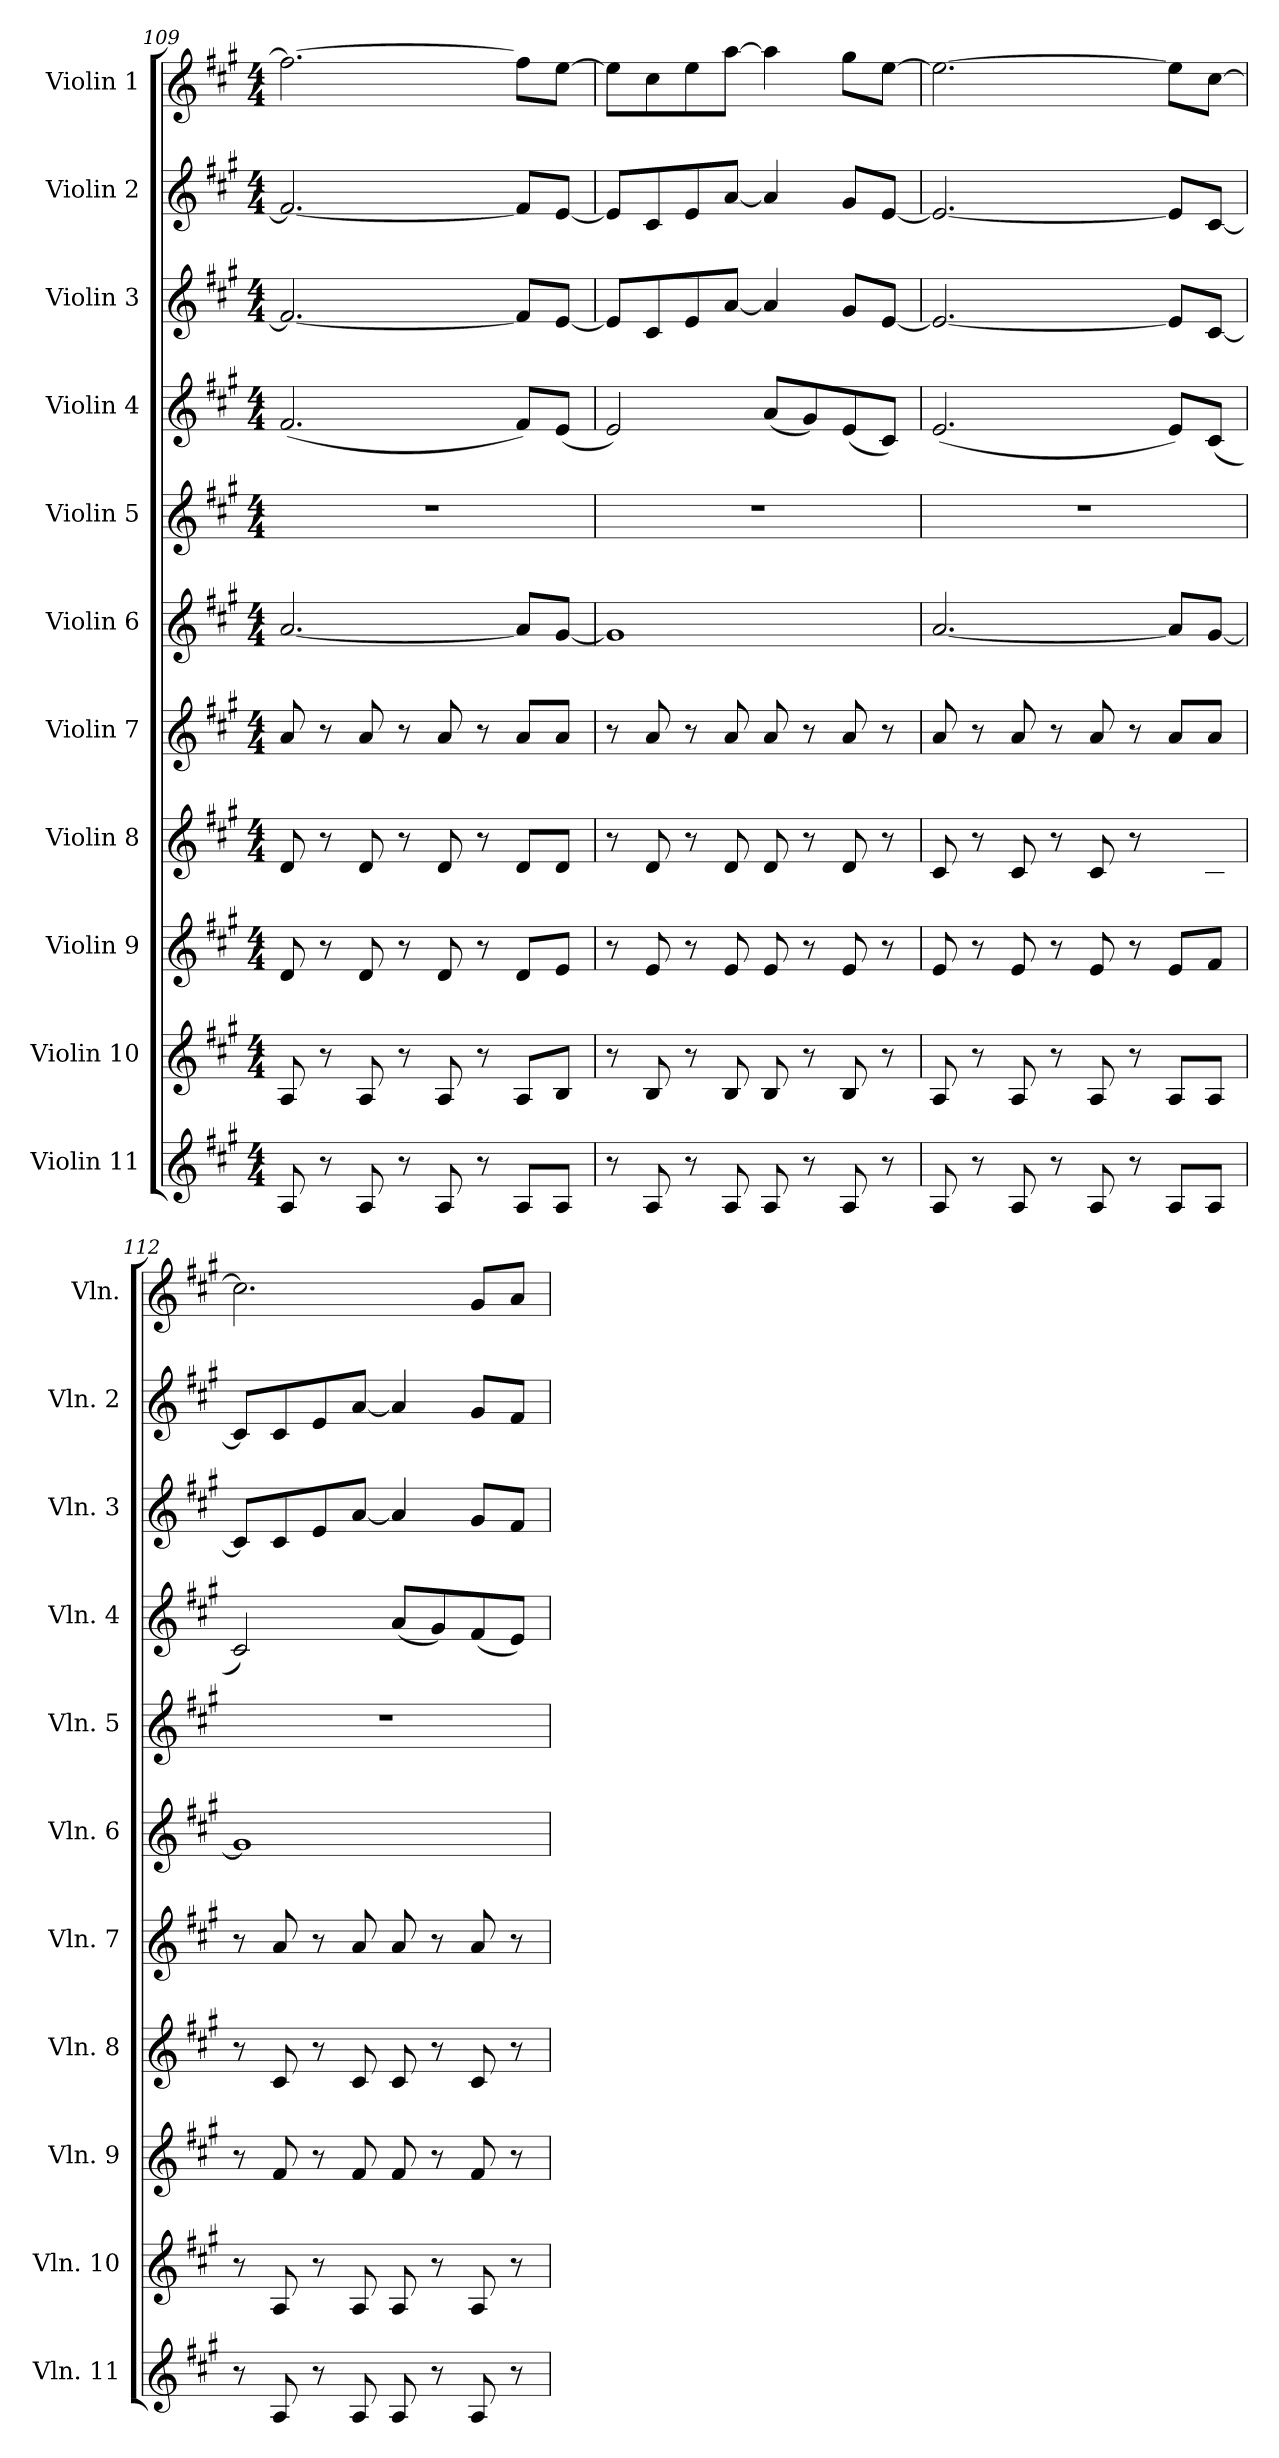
**kern	**kern	**kern	**kern	**kern	**kern	**kern	**kern	**kern	**kern	**kern
*part11	*part10	*part9	*part8	*part7	*part6	*part5	*part4	*part3	*part2	*part1
*staff11	*staff10	*staff9	*staff8	*staff7	*staff6	*staff5	*staff4	*staff3	*staff2	*staff1
*I"Violin 11	*I"Violin 10	*I"Violin 9	*I"Violin 8	*I"Violin 7	*I"Violin 6	*I"Violin 5	*I"Violin 4	*I"Violin 3	*I"Violin 2	*I"Violin 1
*I'Vln. 11	*I'Vln. 10	*I'Vln. 9	*I'Vln. 8	*I'Vln. 7	*I'Vln. 6	*I'Vln. 5	*I'Vln. 4	*I'Vln. 3	*I'Vln. 2	*I'Vln.
*clefG2	*clefG2	*clefG2	*clefG2	*clefG2	*clefG2	*clefG2	*clefG2	*clefG2	*clefG2	*clefG2
*k[f#c#g#]	*k[f#c#g#]	*k[f#c#g#]	*k[f#c#g#]	*k[f#c#g#]	*k[f#c#g#]	*k[f#c#g#]	*k[f#c#g#]	*k[f#c#g#]	*k[f#c#g#]	*k[f#c#g#]
*M4/4	*M4/4	*M4/4	*M4/4	*M4/4	*M4/4	*M4/4	*M4/4	*M4/4	*M4/4	*M4/4
=109	=109	=109	=109	=109	=109	=109	=109	=109	=109	=109
8A/	8A/	8d/	8d/	8a/	[2.a/	1r	(<2.f#/	2.f#/_	2.f#/_	2.ff#\_
8r	8r	8r	8r	8r	.	.	.	.	.	.
8A/	8A/	8d/	8d/	8a/	.	.	.	.	.	.
8r	8r	8r	8r	8r	.	.	.	.	.	.
8A/	8A/	8d/	8d/	8a/	.	.	.	.	.	.
8r	8r	8r	8r	8r	.	.	.	.	.	.
8A/L	8A/L	8d/L	8d/L	8a/L	8a/L]	.	8f#/L)	8f#/L]	8f#/L]	8ff#\L]
8A/J	8B/J	8e/J	8d/J	8a/J	[8g#/J	.	(<8e/J	[8e/J	[8e/J	[8ee\J
=110	=110	=110	=110	=110	=110	=110	=110	=110	=110	=110
8r	8r	8r	8r	8r	1g#]	1r	2e/)	8e/L]	8e/L]	8ee\L]
8A/	8B/	8e/	8d/	8a/	.	.	.	8c#/	8c#/	8cc#\
8r	8r	8r	8r	8r	.	.	.	8e/	8e/	8ee\
8A/	8B/	8e/	8d/	8a/	.	.	.	[8a/J	[8a/J	[8aa\J
8A/	8B/	8e/	8d/	8a/	.	.	(<8a/L	4a/]	4a/]	4aa\]
8r	8r	8r	8r	8r	.	.	8g#/)	.	.	.
8A/	8B/	8e/	8d/	8a/	.	.	(<8e/	8g#/L	8g#/L	8gg#\L
8r	8r	8r	8r	8r	.	.	8c#/J)	[8e/J	[8e/J	[8ee\J
=111	=111	=111	=111	=111	=111	=111	=111	=111	=111	=111
8A/	8A/	8e/	8c#/	8a/	[2.a/	1r	(<2.e/	2.e/_	2.e/_	2.ee\_
8r	8r	8r	8r	8r	.	.	.	.	.	.
8A/	8A/	8e/	8c#/	8a/	.	.	.	.	.	.
8r	8r	8r	8r	8r	.	.	.	.	.	.
8A/	8A/	8e/	8c#/	8a/	.	.	.	.	.	.
8r	8r	8r	8r	8r	.	.	.	.	.	.
8A/L	8A/L	8e/L	8c#/Lyy	8a/L	8a/L]	.	8e/L)	8e/L]	8e/L]	8ee\L]
8A/J	8A/J	8f#/J	8c#/J	8a/J	[8g#/J	.	(<8c#/J	[8c#/J	[8c#/J	[8cc#\J
=112	=112	=112	=112	=112	=112	=112	=112	=112	=112	=112
8r	8r	8r	8r	8r	1g#]	1r	2c#/)	8c#/L]	8c#/L]	2.cc#\]
8A/	8A/	8f#/	8c#/	8a/	.	.	.	8c#/	8c#/	.
8r	8r	8r	8r	8r	.	.	.	8e/	8e/	.
8A/	8A/	8f#/	8c#/	8a/	.	.	.	[8a/J	[8a/J	.
8A/	8A/	8f#/	8c#/	8a/	.	.	(<8a/L	4a/]	4a/]	.
8r	8r	8r	8r	8r	.	.	8g#/)	.	.	.
8A/	8A/	8f#/	8c#/	8a/	.	.	(<8f#/	8g#/L	8g#/L	8g#/L
8r	8r	8r	8r	8r	.	.	8e/J)	8f#/J	8f#/J	8a/J
=	=	=	=	=	=	=	=	=	=	=
*-	*-	*-	*-	*-	*-	*-	*-	*-	*-	*-
